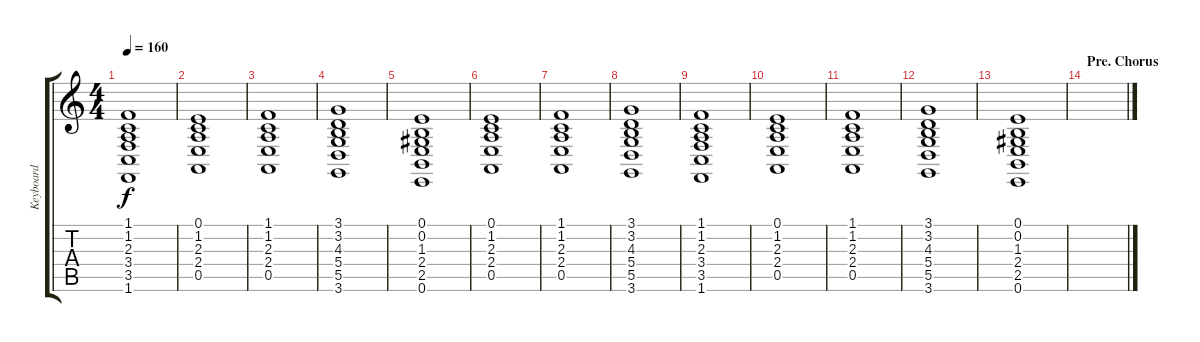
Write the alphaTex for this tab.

\track ("Keyboard" "Keyboard") {instrument choiraahs}
\staff {score tabs}
\tuning (E4 B3 G3 D3 A2 E2) {hide}
\ts (4 4)
\tempo 160
\clef g2
\ks c
(1.1 1.2 2.3 3.4 3.5 1.6).1{dy f} |
(0.1 1.2 2.3 2.4 0.5).1 |
(1.1 1.2 2.3 2.4 0.5).1 |
(3.1 3.2 4.3 5.4 5.5 3.6).1 |
(0.1 0.2 1.3 2.4 2.5 0.6).1 |
(0.1 1.2 2.3 2.4 0.5).1 |
(1.1 1.2 2.3 2.4 0.5).1 |
(3.1 3.2 4.3 5.4 5.5 3.6).1 |
(1.1 1.2 2.3 3.4 3.5 1.6).1 |
(0.1 1.2 2.3 2.4 0.5).1 |
(1.1 1.2 2.3 2.4 0.5).1 |
(3.1 3.2 4.3 5.4 5.5 3.6).1 |
(0.1 0.2 1.3 2.4 2.5 0.6).1 |
\section ("" "Pre. Chorus")
